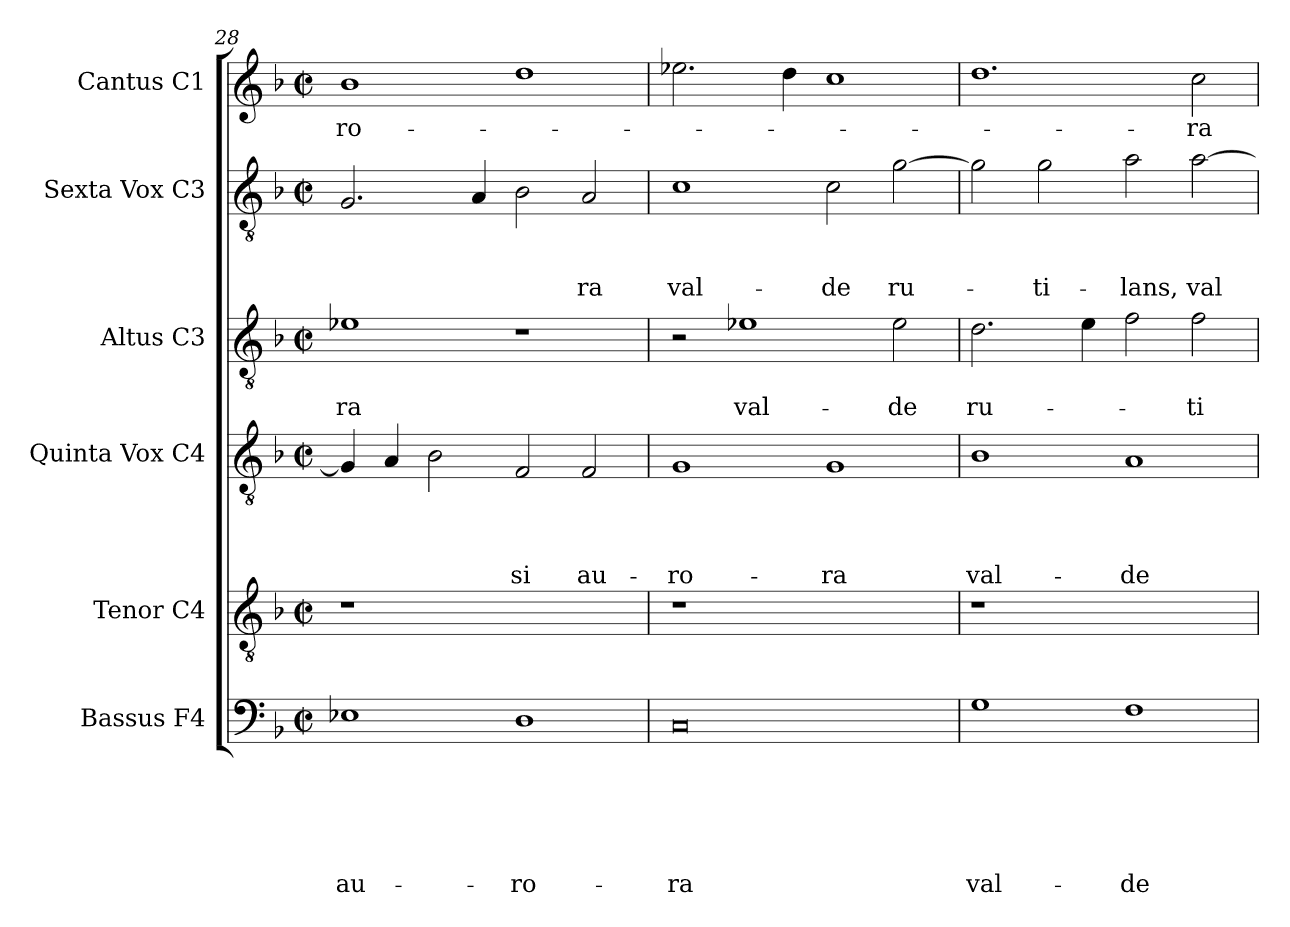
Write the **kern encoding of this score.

**kern	**text	**text	**text	**text	**text	**text	**kern	**kern	**text	**text	**text	**text	**kern	**text	**text	**kern	**text	**text	**text	**kern	**text
*part6	*part6	*part6	*part6	*part6	*part6	*part6	*part5	*part4	*part4	*part4	*part4	*part4	*part3	*part3	*part3	*part2	*part2	*part2	*part2	*part1	*part1
*staff6	*staff6	*staff6	*staff6	*staff6	*staff6	*staff6	*staff5	*staff4	*staff4	*staff4	*staff4	*staff4	*staff3	*staff3	*staff3	*staff2	*staff2	*staff2	*staff2	*staff1	*staff1
*I"Bassus F4	*	*	*	*	*	*	*I"Tenor C4	*I"Quinta Vox C4	*	*	*	*	*I"Altus C3	*	*	*I"Sexta Vox C3	*	*	*	*I"Cantus C1	*
*I'B	*	*	*	*	*	*	*I'T	*	*	*	*	*	*I'A	*	*	*	*	*	*	*I'C	*
*clefF4	*	*	*	*	*	*	*clefGv2	*clefGv2	*	*	*	*	*clefGv2	*	*	*clefGv2	*	*	*	*clefG2	*
*k[b-]	*	*	*	*	*	*	*k[b-]	*k[b-]	*	*	*	*	*k[b-]	*	*	*k[b-]	*	*	*	*k[b-]	*
*F:	*	*	*	*	*	*	*F:	*F:	*	*	*	*	*F:	*	*	*F:	*	*	*	*F:	*
*M2/2	*	*	*	*	*	*	*M2/2	*M2/2	*	*	*	*	*M2/2	*	*	*M2/2	*	*	*	*M2/2	*
*met(c|)	*	*	*	*	*	*	*met(c|)	*met(c|)	*	*	*	*	*met(c|)	*	*	*met(c|)	*	*	*	*met(c|)	*
=28	=28	=28	=28	=28	=28	=28	=28	=28	=28	=28	=28	=28	=28	=28	=28	=28	=28	=28	=28	=28	=28
!	!	!	!	!	!	!LO:LY:b	!	!	!	!	!	!	!	!	!LO:LY:b	!	!	!	!	!	!LO:LY:b
1E-X	.	.	.	.	.	au-	1r	4G/]	.	.	.	.	1e-X	.	-ra	2.G/	.	.	.	1b-	-ro-
.	.	.	.	.	.	.	.	4A/	.	.	.	.	.	.	.	.	.	.	.	.	.
.	.	.	.	.	.	.	.	2B-\	.	.	.	.	.	.	.	.	.	.	.	.	.
.	.	.	.	.	.	.	.	.	.	.	.	.	.	.	.	4A/	.	.	.	.	.
!	!	!	!	!	!	!LO:LY:b	!	!	!	!	!	!LO:LY:b	!	!	!	!	!	!	!	!	!
1D	.	.	.	.	.	-ro-	1ryy	2F/	.	.	.	-si	1r	.	.	2B-\	.	.	.	1dd	.
!	!	!	!	!	!	!	!	!	!	!	!	!LO:LY:b	!	!	!	!	!	!	!LO:LY:b	!	!
.	.	.	.	.	.	.	.	2F/	.	.	.	au-	.	.	.	2A/	.	.	-ra	.	.
=29	=29	=29	=29	=29	=29	=29	=29	=29	=29	=29	=29	=29	=29	=29	=29	=29	=29	=29	=29	=29	=29
!	!	!	!	!	!	!LO:LY:b	!	!	!	!	!	!LO:LY:b	!	!	!	!	!	!	!LO:LY:b	!	!
0C	.	.	.	.	.	-ra	1r	1G	.	.	.	-ro-	2r	.	.	1c	.	.	val-	2.ee-X\	.
!	!	!	!	!	!	!	!	!	!	!	!	!	!	!	!LO:LY:b	!	!	!	!	!	!
.	.	.	.	.	.	.	.	.	.	.	.	.	1e-X	.	val-	.	.	.	.	.	.
.	.	.	.	.	.	.	.	.	.	.	.	.	.	.	.	.	.	.	.	4dd\	.
!	!	!	!	!	!	!	!	!	!	!	!	!LO:LY:b	!	!	!	!	!	!	!LO:LY:b	!	!
.	.	.	.	.	.	.	1ryy	1G	.	.	.	-ra	.	.	.	2c\	.	.	-de	1cc	.
!	!	!	!	!	!	!	!	!	!	!	!	!	!	!	!LO:LY:b	!	!	!	!LO:LY:b	!	!
.	.	.	.	.	.	.	.	.	.	.	.	.	2e-\	.	-de	[2g\	.	.	ru-	.	.
=30	=30	=30	=30	=30	=30	=30	=30	=30	=30	=30	=30	=30	=30	=30	=30	=30	=30	=30	=30	=30	=30
!	!	!	!	!	!	!LO:LY:b	!	!	!	!	!	!LO:LY:b	!	!	!LO:LY:b	!	!	!	!	!	!
1G	.	.	.	.	.	val-	1r	1B-	.	.	.	val-	2.d\	.	ru-	2g\]	.	.	.	1.dd	.
!	!	!	!	!	!	!	!	!	!	!	!	!	!	!	!	!	!	!	!LO:LY:b	!	!
.	.	.	.	.	.	.	.	.	.	.	.	.	.	.	.	2g\	.	.	-ti-	.	.
.	.	.	.	.	.	.	.	.	.	.	.	.	4e\	.	.	.	.	.	.	.	.
!	!	!	!	!	!	!LO:LY:b	!	!	!	!	!	!LO:LY:b	!	!	!	!	!	!	!LO:LY:b	!	!
1F	.	.	.	.	.	-de	1ryy	1A	.	.	.	-de	2f\	.	.	2a\	.	.	-lans,	.	.
!	!	!	!	!	!	!	!	!	!	!	!	!	!	!	!LO:LY:b	!	!	!	!LO:LY:b	!	!LO:LY:b
.	.	.	.	.	.	.	.	.	.	.	.	.	2f\	.	-ti-	[2a\	.	.	val-	2cc\	-ra
=	=	=	=	=	=	=	=	=	=	=	=	=	=	=	=	=	=	=	=	=	=
*-	*-	*-	*-	*-	*-	*-	*-	*-	*-	*-	*-	*-	*-	*-	*-	*-	*-	*-	*-	*-	*-
